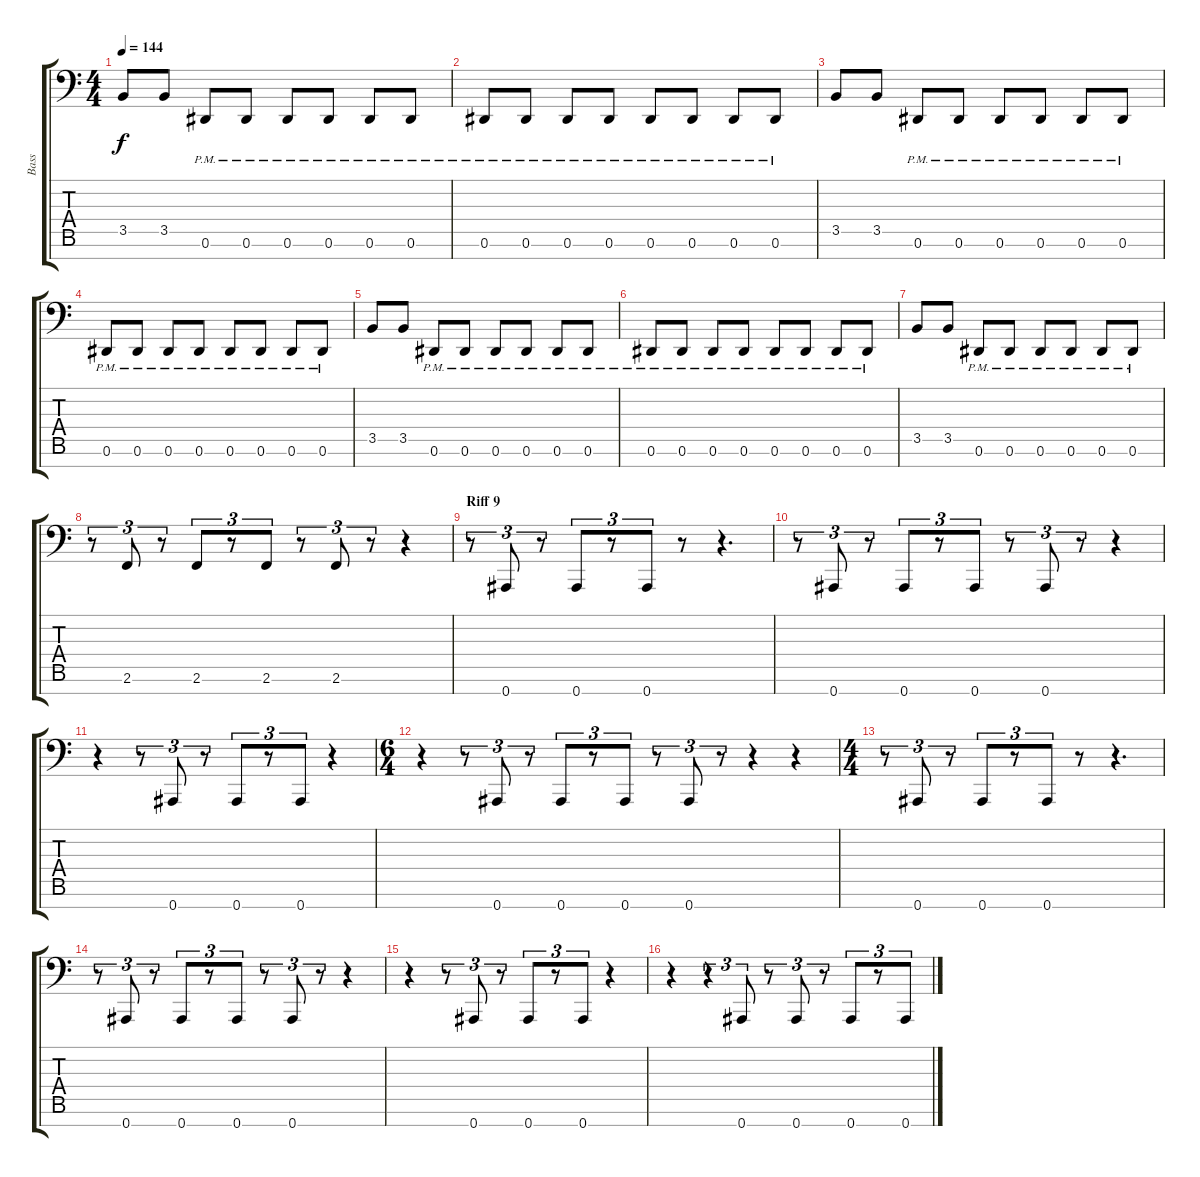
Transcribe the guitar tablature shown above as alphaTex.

\track ("Bass" "Bass") {instrument electricbassfinger}
\staff {score tabs}
\tuning (Eb3 Bb2 Gb2 Db2 Ab1 Eb1 Bb0) {hide}
\ts (4 4)
\tempo 144
\clef f4
\ks c
3.5.8{dy f} 3.5.8 0.6{pm}.8 0.6{pm}.8 0.6{pm}.8 0.6{pm}.8 0.6{pm}.8 0.6{pm}.8 |
0.6{pm}.8 0.6{pm}.8 0.6{pm}.8 0.6{pm}.8 0.6{pm}.8 0.6{pm}.8 0.6{pm}.8 0.6{pm}.8 |
3.5.8 3.5.8 0.6{pm}.8 0.6{pm}.8 0.6{pm}.8 0.6{pm}.8 0.6{pm}.8 0.6{pm}.8 |
0.6{pm}.8 0.6{pm}.8 0.6{pm}.8 0.6{pm}.8 0.6{pm}.8 0.6{pm}.8 0.6{pm}.8 0.6{pm}.8 |
3.5.8 3.5.8 0.6{pm}.8 0.6{pm}.8 0.6{pm}.8 0.6{pm}.8 0.6{pm}.8 0.6{pm}.8 |
0.6{pm}.8 0.6{pm}.8 0.6{pm}.8 0.6{pm}.8 0.6{pm}.8 0.6{pm}.8 0.6{pm}.8 0.6{pm}.8 |
3.5.8 3.5.8 0.6{pm}.8 0.6{pm}.8 0.6{pm}.8 0.6{pm}.8 0.6{pm}.8 0.6{pm}.8 |
r.8{tu (3 2)} 2.6.8{tu (3 2)} r.8{tu (3 2)} 2.6.8{tu (3 2)} r.8{tu (3 2)} 2.6.8{tu (3 2)} r.8{tu (3 2)} 2.6.8{tu (3 2)} r.8{tu (3 2)} r.4 |
\section ("" "Riff 9")
r.8{tu (3 2)} 0.7.8{tu (3 2)} r.8{tu (3 2)} 0.7.8{tu (3 2)} r.8{tu (3 2)} 0.7.8{tu (3 2)} r.8 r.4{d} |
r.8{tu (3 2)} 0.7.8{tu (3 2)} r.8{tu (3 2)} 0.7.8{tu (3 2)} r.8{tu (3 2)} 0.7.8{tu (3 2)} r.8{tu (3 2)} 0.7.8{tu (3 2)} r.8{tu (3 2)} r.4 |
r.4 r.8{tu (3 2)} 0.7.8{tu (3 2)} r.8{tu (3 2)} 0.7.8{tu (3 2)} r.8{tu (3 2)} 0.7.8{tu (3 2)} r.4 |
\ts (6 4)
r.4 r.8{tu (3 2)} 0.7.8{tu (3 2)} r.8{tu (3 2)} 0.7.8{tu (3 2)} r.8{tu (3 2)} 0.7.8{tu (3 2)} r.8{tu (3 2)} 0.7.8{tu (3 2)} r.8{tu (3 2)} r.4 r.4 |
\ts (4 4)
r.8{tu (3 2)} 0.7.8{tu (3 2)} r.8{tu (3 2)} 0.7.8{tu (3 2)} r.8{tu (3 2)} 0.7.8{tu (3 2)} r.8 r.4{d} |
r.8{tu (3 2)} 0.7.8{tu (3 2)} r.8{tu (3 2)} 0.7.8{tu (3 2)} r.8{tu (3 2)} 0.7.8{tu (3 2)} r.8{tu (3 2)} 0.7.8{tu (3 2)} r.8{tu (3 2)} r.4 |
r.4 r.8{tu (3 2)} 0.7.8{tu (3 2)} r.8{tu (3 2)} 0.7.8{tu (3 2)} r.8{tu (3 2)} 0.7.8{tu (3 2)} r.4 |
r.4 r.4{tu (3 2)} 0.7.8{tu (3 2)} r.8{tu (3 2)} 0.7.8{tu (3 2)} r.8{tu (3 2)} 0.7.8{tu (3 2)} r.8{tu (3 2)} 0.7.8{tu (3 2)}
